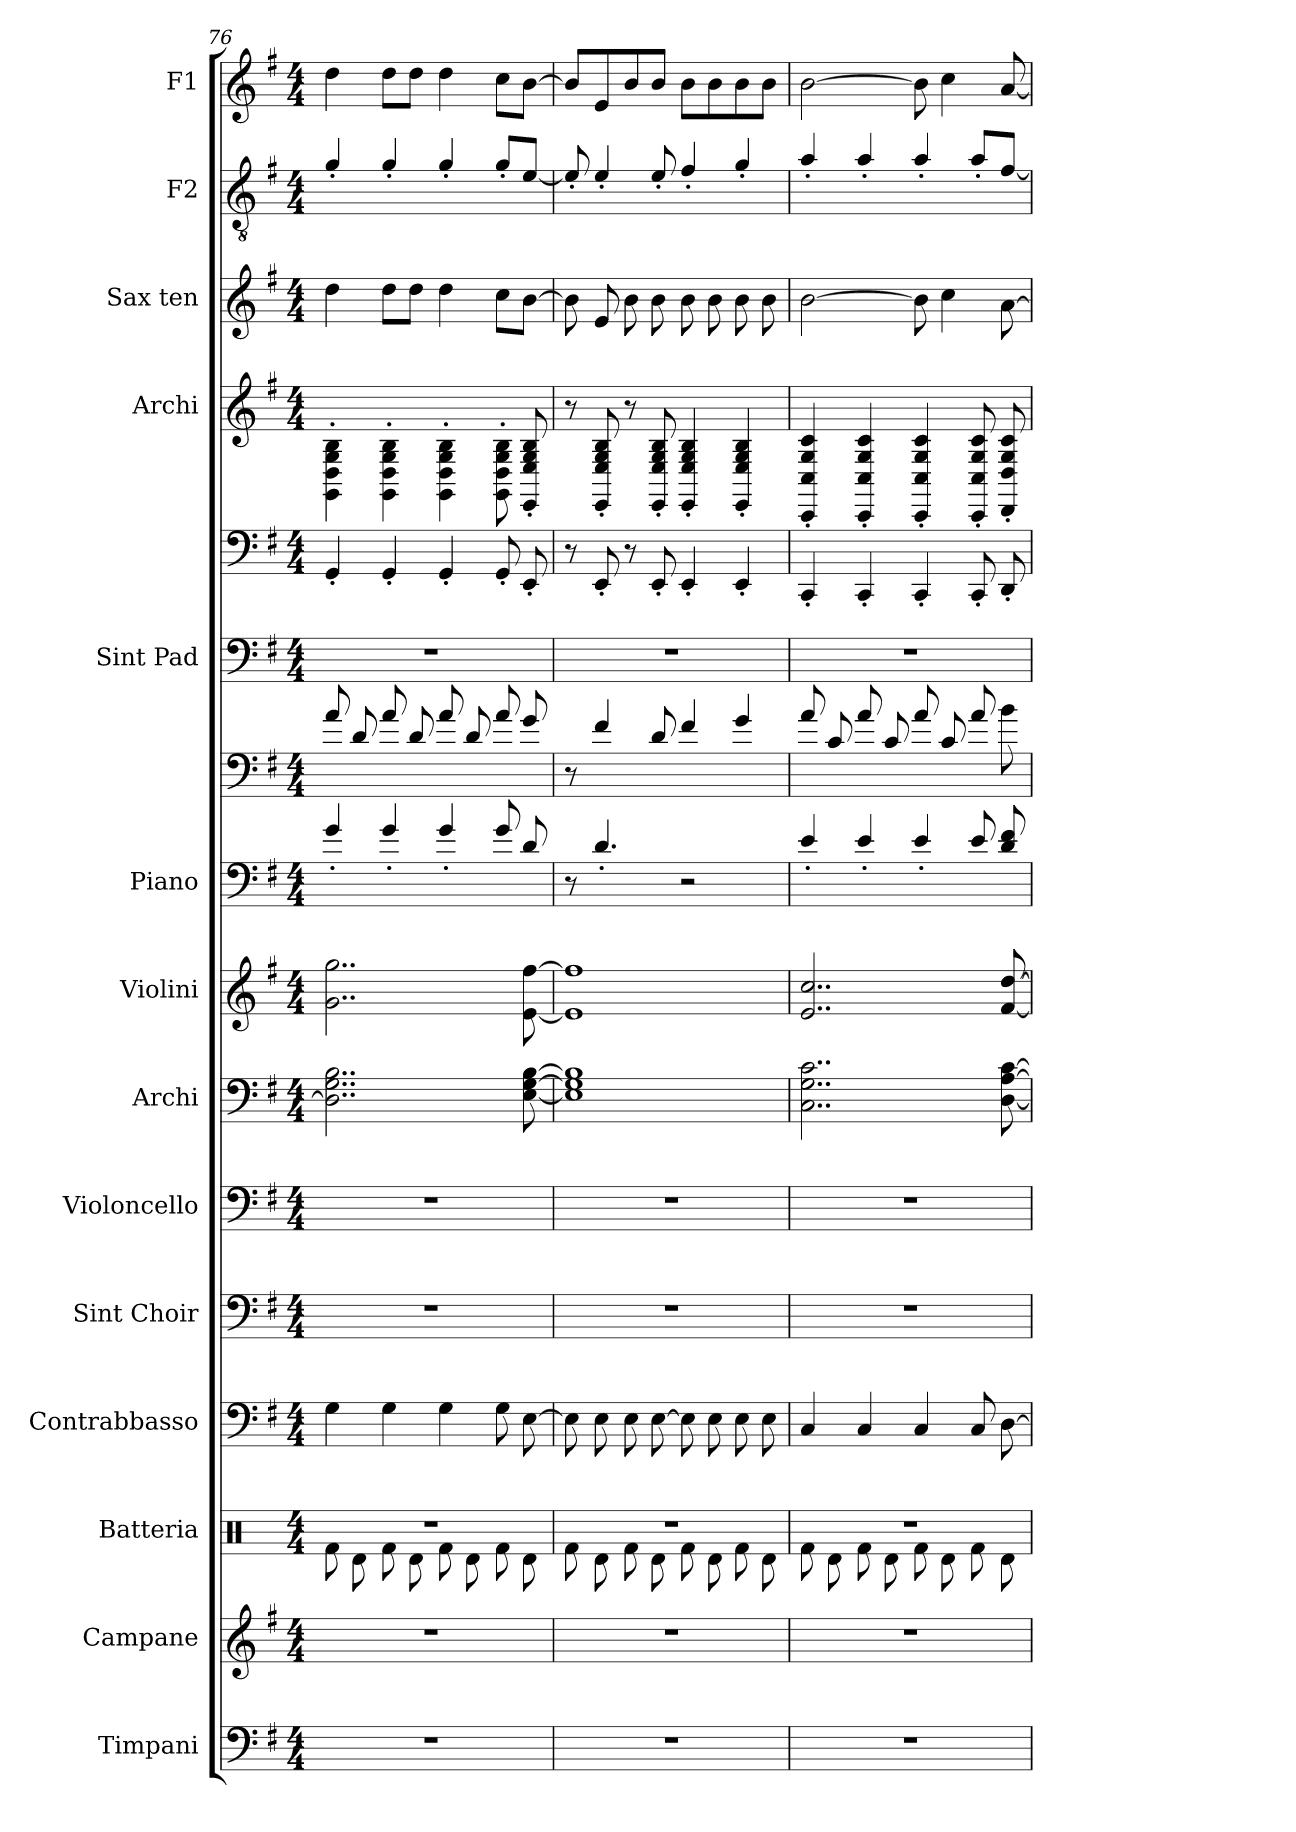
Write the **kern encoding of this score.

**kern	**kern	**kern	**kern	**kern	**kern	**kern	**kern	**kern	**kern	**kern	**kern	**kern	**kern	**kern	**kern
*part14	*part13	*part12	*part11	*part10	*part9	*part8	*part7	*part6	*part6	*part5	*part5	*part4	*part3	*part2	*part1
*staff16	*staff15	*staff14	*staff13	*staff12	*staff11	*staff10	*staff9	*staff8	*staff7	*staff6	*staff5	*staff4	*staff3	*staff2	*staff1
*I"Timpani	*I"Campane	*I"Batteria	*I"Contrabbasso	*I"Sint Choir	*I"Violoncello	*I"Archi	*I"Violini	*I"Piano	*	*I"Sint Pad	*	*I"Archi	*I"Sax ten	*I"F2	*I"F1
*I'Tmp	*I'Cmp	*I'Batt	*I'Cb	*I'Sint	*I'Vc	*I'Ar	*I'Vl.	*	*	*I'Sint	*	*I'Ar	*I'Sax.t	*I'F2	*I'F1
*clefF4	*clefG2	*clefX	*clefF4	*clefF4	*clefF4	*clefF4	*clefG2	*clefF4	*clefF4	*clefF4	*clefF4	*clefG2	*clefG2	*clefGv2	*clefG2
*	*	*	*ITrd7c12	*	*	*	*	*	*	*	*	*	*ITrd8c14	*ITrd8c14	*
*k[f#]	*k[f#]	*k[]	*k[f#]	*k[f#]	*k[f#]	*k[f#]	*k[f#]	*k[f#]	*k[f#]	*k[f#]	*k[f#]	*k[f#]	*k[f#]	*k[f#]	*k[f#]
*M4/4	*M4/4	*M4/4	*M4/4	*M4/4	*M4/4	*M4/4	*M4/4	*M4/4	*M4/4	*M4/4	*M4/4	*M4/4	*M4/4	*M4/4	*M4/4
=76	=76	=76	=76	=76	=76	=76	=76	=76	=76	=76	=76	=76	=76	=76	=76
*	*	*^	*	*	*	*	*	*	*	*	*	*	*	*	*
1r	1r	1r	8Rf\	4GG\	1r	1r	2..D\] 2..G\ 2..B\	2..g\ 2..gg\	4g'/	8a/	1r	4GG'/	4GG\' 4D\' 4G\' 4B\'	4d\	4G'/	4dd\
.	.	.	8Rd\	.	.	.	.	.	.	8d/	.	.	.	.	.	.
.	.	.	8Rf\	4GG\	.	.	.	.	4g'/	8a/	.	4GG'/	4GG\' 4D\' 4G\' 4B\'	8d\L	4G'/	8dd\L
.	.	.	8Rd\	.	.	.	.	.	.	8d/	.	.	.	8d\J	.	8dd\J
.	.	.	8Rf\	4GG\	.	.	.	.	4g'/	8a/	.	4GG'/	4GG\' 4D\' 4G\' 4B\'	4d\	4G'/	4dd\
.	.	.	8Rd\	.	.	.	.	.	.	8d/	.	.	.	.	.	.
.	.	.	8Rf\	8GG\	.	.	.	.	8g/	8a/	.	8GG'/	8GG\' 8D\' 8G\' 8B\'	8c\L	8G'/L	8cc\L
.	.	.	8Rd\	[8EE\	.	.	[8E\ [8G\ [8B\	[8e\ [8ff#\	8d/	8g/	.	8EE'/	8EE/' 8E/' 8G/' 8B/'	[8B\J	[8E/J	[8b\J
!!LO:LB:g=z
=77	=77	=77	=77	=77	=77	=77	=77	=77	=77	=77	=77	=77	=77	=77	=77	=77
1r	1r	1r	8Rf\	8EE\]	1r	1r	1E] 1G] 1B]	1e] 1ff#]	8r	8r	1r	8r	8r	8B\]	8E'/]	8b/L]
.	.	.	8Rd\	8EE\	.	.	.	.	4.d'/	4f#/	.	8EE'/	8EE/' 8E/' 8G/' 8B/'	8E/	4E'/	8e/
.	.	.	8Rf\	8EE\	.	.	.	.	.	.	.	8r	8r	8B\	.	8b/
.	.	.	8Rd\	[8EE\	.	.	.	.	.	8d/	.	8EE'/	8EE/' 8E/' 8G/' 8B/'	8B\	8E'/	8b/J
.	.	.	8Rf\	8EE\]	.	.	.	.	2r	4f#/	.	4EE'/	4EE/' 4E/' 4G/' 4B/'	8B\	4F#'/	8b\L
.	.	.	8Rd\	8EE\	.	.	.	.	.	.	.	.	.	8B\	.	8b\
.	.	.	8Rf\	8EE\	.	.	.	.	.	4g/	.	4EE'/	4EE/' 4E/' 4G/' 4B/'	8B\	4G'/	8b\
.	.	.	8Rd\	8EE\	.	.	.	.	.	.	.	.	.	8B\	.	8b\J
=78	=78	=78	=78	=78	=78	=78	=78	=78	=78	=78	=78	=78	=78	=78	=78	=78
1r	1r	1r	8Rf\	4CC/	1r	1r	2..C\ 2..G\ 2..c\	2..e/ 2..cc/	4e'/	8a/	1r	4CC'/	4CC/' 4C/' 4G/' 4c/'	[2B\	4A'/	[2b\
.	.	.	8Rd\	.	.	.	.	.	.	8c/	.	.	.	.	.	.
.	.	.	8Rf\	4CC/	.	.	.	.	4e'/	8a/	.	4CC'/	4CC/' 4C/' 4G/' 4c/'	.	4A'/	.
.	.	.	8Rd\	.	.	.	.	.	.	8c/	.	.	.	.	.	.
.	.	.	8Rf\	4CC/	.	.	.	.	4e'/	8a/	.	4CC'/	4CC/' 4C/' 4G/' 4c/'	8B\]	4A'/	8b\]
.	.	.	8Rd\	.	.	.	.	.	.	8c/	.	.	.	4c\	.	4cc\
.	.	.	8Rf\	8CC/	.	.	.	.	8e/	8a/	.	8CC'/	8CC/' 8C/' 8G/' 8c/'	.	8A'/L	.
.	.	.	8Rd\	[8DD\	.	.	[8D\ [8A\ [8c\	[8f#/ [8dd/	8d/ 8f#/	8b\	.	8DD'/	8DD/' 8D/' 8G/' 8c/'	[8A\	[8F#/J	[8a/
*	*	*v	*v	*	*	*	*	*	*	*	*	*	*	*	*	*
=	=	=	=	=	=	=	=	=	=	=	=	=	=	=	=
*-	*-	*-	*-	*-	*-	*-	*-	*-	*-	*-	*-	*-	*-	*-	*-
